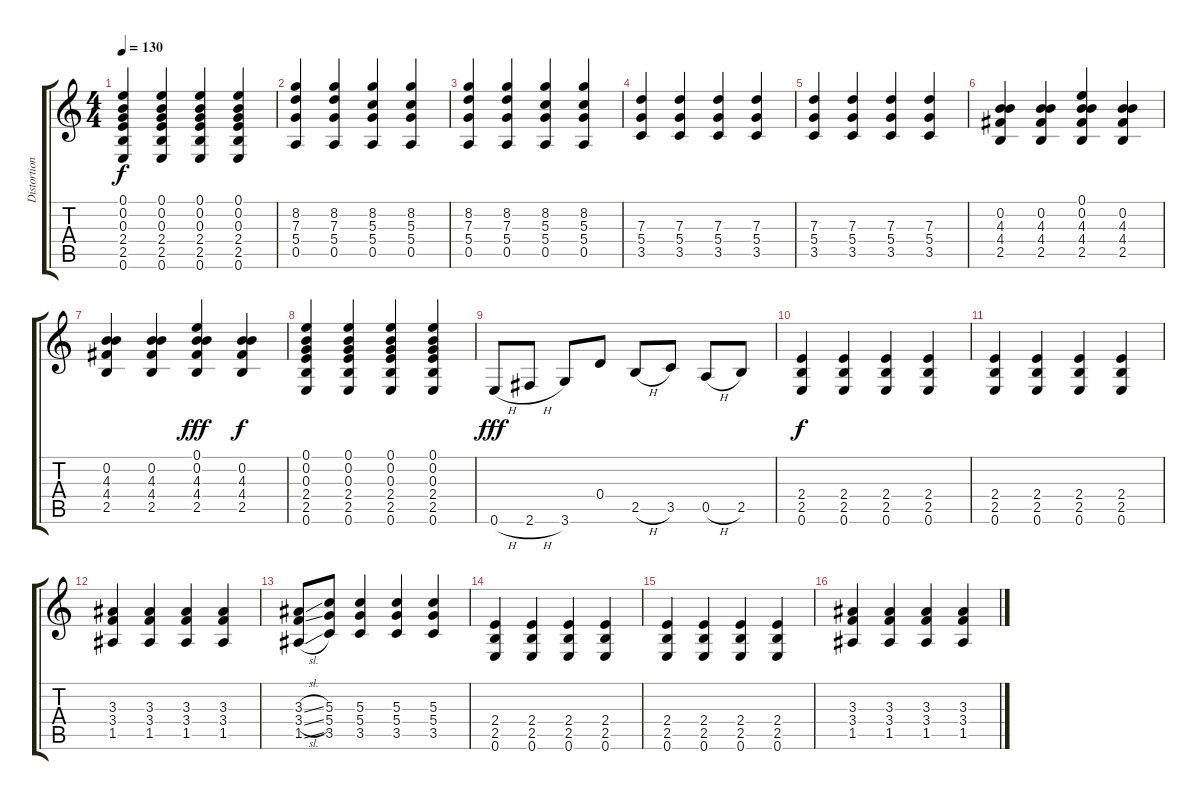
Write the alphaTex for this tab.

\track ("Distortion Guitar 1" "Distortion") {instrument distortionguitar}
\staff {score tabs}
\tuning (E4 B3 G3 D3 A2 E2) {hide}
\ts (4 4)
\tempo 130
\clef g2
\ks c
(0.1 0.2 0.3 2.4 2.5 0.6).4{dy f} (0.1 0.2 0.3 2.4 2.5 0.6).4 (0.1 0.2 0.3 2.4 2.5 0.6).4 (0.1 0.2 0.3 2.4 2.5 0.6).4 |
(8.2 7.3 5.4 0.5).4 (8.2 7.3 5.4 0.5).4 (8.2 5.3 5.4 0.5).4 (8.2 5.3 5.4 0.5).4 |
(8.2 7.3 5.4 0.5).4 (8.2 7.3 5.4 0.5).4 (8.2 5.3 5.4 0.5).4 (8.2 5.3 5.4 0.5).4 |
(7.3 5.4 3.5).4 (7.3 5.4 3.5).4 (7.3 5.4 3.5).4 (7.3 5.4 3.5).4 |
(7.3 5.4 3.5).4 (7.3 5.4 3.5).4 (7.3 5.4 3.5).4 (7.3 5.4 3.5).4 |
(0.2 4.3 4.4 2.5).4 (0.2 4.3 4.4 2.5).4 (0.1 0.2 4.3 4.4 2.5).4 (0.2 4.3 4.4 2.5).4 |
(0.2 4.3 4.4 2.5).4 (0.2 4.3 4.4 2.5).4 (0.1 0.2 4.3 4.4 2.5).4{dy fff} (0.2 4.3 4.4 2.5).4{dy f} |
(0.1 0.2 0.3 2.4 2.5 0.6).4 (0.1 0.2 0.3 2.4 2.5 0.6).4 (0.1 0.2 0.3 2.4 2.5 0.6).4 (0.1 0.2 0.3 2.4 2.5 0.6).4 |
0.6{h}.8{dy fff} 2.6{h}.8 3.6.8 0.4.8 2.5{h}.8 3.5.8 0.5{h}.8 2.5.8 |
(2.4 2.5 0.6).4{dy f volume 16} (2.4 2.5 0.6).4 (2.4 2.5 0.6).4 (2.4 2.5 0.6).4 |
(2.4 2.5 0.6).4 (2.4 2.5 0.6).4 (2.4 2.5 0.6).4 (2.4 2.5 0.6).4 |
(3.3 3.4 1.5).4 (3.3 3.4 1.5).4 (3.3 3.4 1.5).4 (3.3 3.4 1.5).4 |
(3.3{sl} 3.4{sl} 1.5{sl}).8 (5.3 5.4 3.5).8 (5.3 5.4 3.5).4 (5.3 5.4 3.5).4 (5.3 5.4 3.5).4 |
(2.4 2.5 0.6).4 (2.4 2.5 0.6).4 (2.4 2.5 0.6).4 (2.4 2.5 0.6).4 |
(2.4 2.5 0.6).4 (2.4 2.5 0.6).4 (2.4 2.5 0.6).4 (2.4 2.5 0.6).4 |
(3.3 3.4 1.5).4 (3.3 3.4 1.5).4 (3.3 3.4 1.5).4 (3.3 3.4 1.5).4
